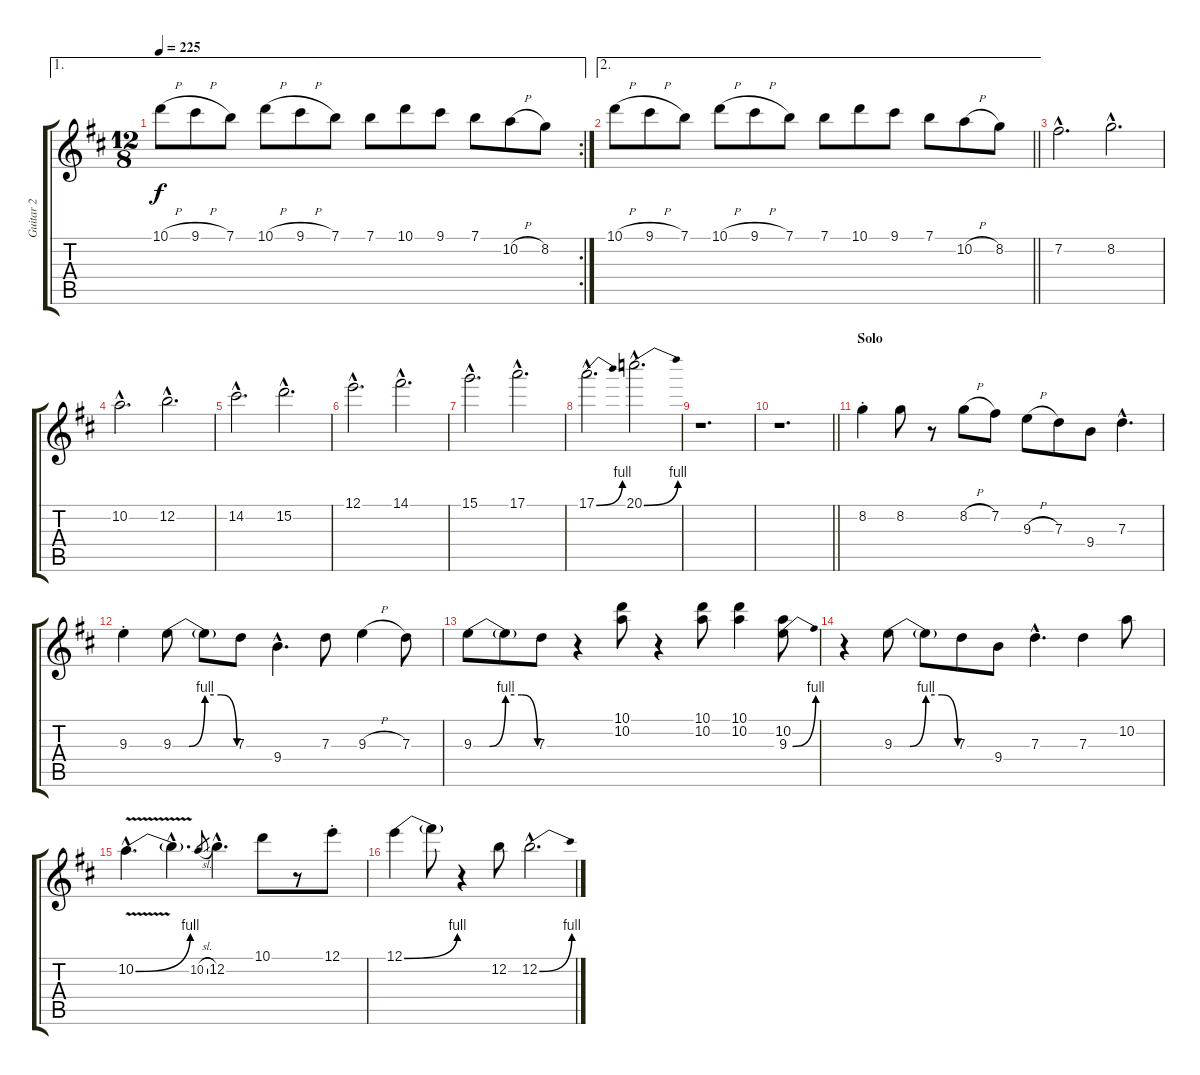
\track ("Guitar 2" "Guitar 2") {instrument overdrivenguitar}
\staff {score tabs}
\tuning (E4 B3 G3 D3 A2 D2) {hide}
\ae 1
\rc 2
\ts (12 8)
\tempo 225
\clef g2
\ks d
10.1{h}.8{dy f} 9.1{h}.8 7.1.8 10.1{h}.8 9.1{h}.8 7.1.8 7.1.8 10.1.8 9.1.8 7.1.8 10.2{h}.8 8.2.8 |
\ae 2
\barLineRight lightlight
10.1{h}.8 9.1{h}.8 7.1.8 10.1{h}.8 9.1{h}.8 7.1.8 7.1.8 10.1.8 9.1.8 7.1.8 10.2{h}.8 8.2.8 |
7.2{hac}.2{d} 8.2{hac}.2{d} |
10.2{hac}.2{d} 12.2{hac}.2{d} |
14.2{hac}.2{d} 15.2{hac}.2{d} |
12.1{hac}.2{d} 14.1{hac}.2{d} |
15.1{hac}.2{d} 17.1{hac}.2{d} |
17.1{be (bend 0 0 60 4) hac}.2{d} 20.1{be (bend 0 0 60 4) hac}.2{d} |
r.1{d} |
\barLineRight lightlight
r.1{d} |
\section ("" "Solo")
8.2{st}.4 8.2.8 r.8 8.2{h}.8 7.2.8 9.3{h}.8 7.3.8 9.4.8 7.3{hac}.4{d} |
9.3{st}.4 9.3{be (custom 0 0 15 0 30 4 45 4 60 0)}.8 9.3{t}.8 7.3.8 9.4{hac}.4{d} 7.3.8 9.3{h}.4 7.3.8 |
9.3{be (custom 0 0 15 0 30 4 45 4 60 0)}.8 9.3{t}.8 7.3.8 r.4 (10.1 10.2).8 r.4 (10.1 10.2).8 (10.1 10.2).4 (10.2 9.3{be (bend 0 0 60 4)}).8 |
r.4 9.3{be (custom 0 0 15 0 30 4 45 4 60 0)}.8 9.3{t}.8 7.3.8 9.4.8 7.3{hac}.4{d} 7.3.4 10.2.8 |
10.2{be (bend 0 0 60 4) v hac}.4{d} 10.2{hac t}.4{d} 10.2{sl}.8{gr} 12.2{hac}.4{d} 10.1.8 r.8 12.1{st}.8 |
12.1{be (bend 0 0 60 4)}.4 12.1{t}.8 r.4 12.2.8 12.2{be (bend 0 0 60 4) hac}.2{d}
